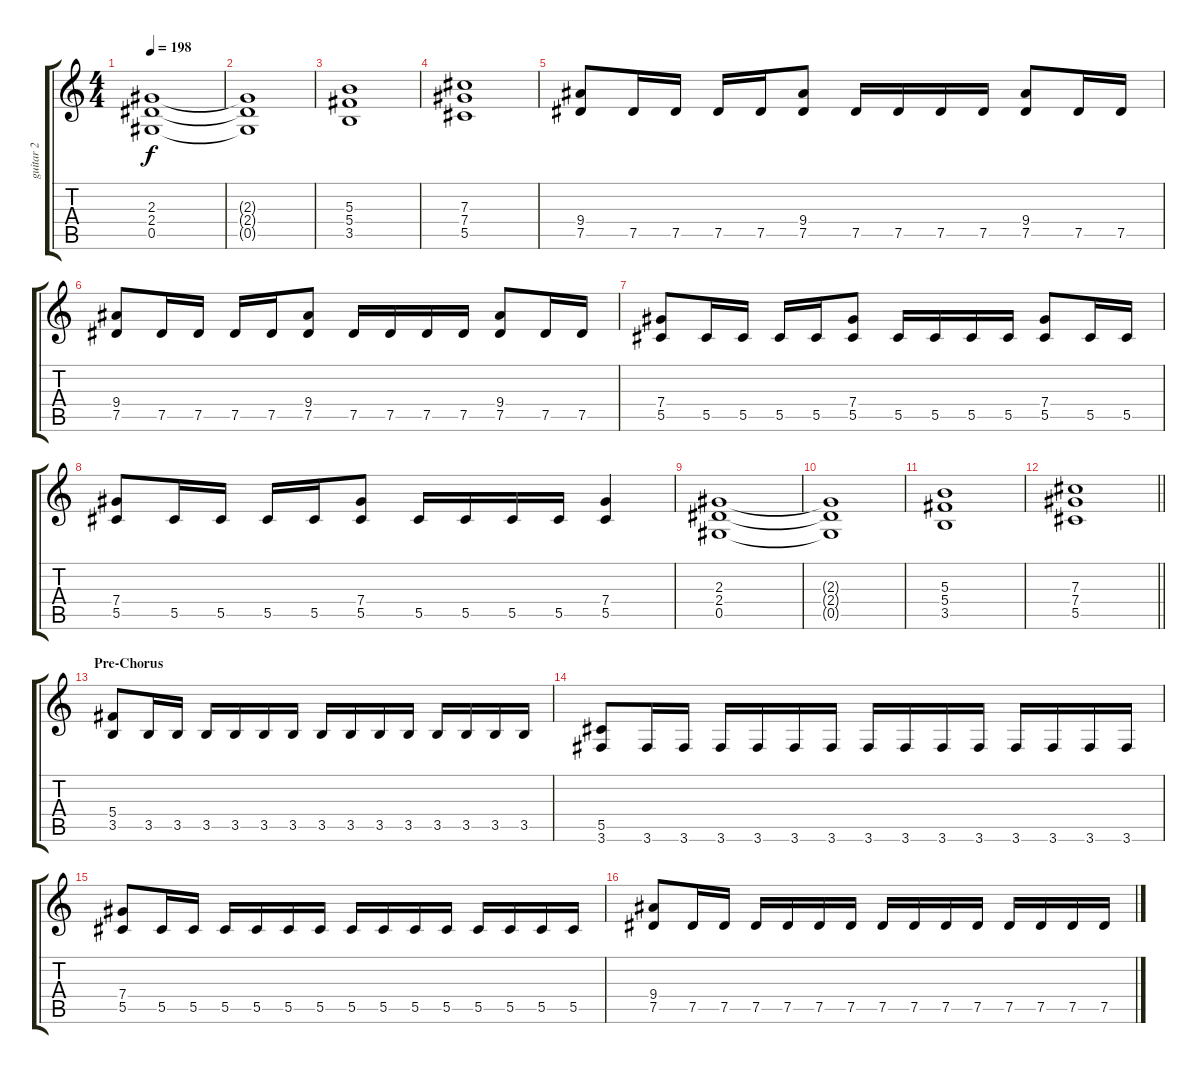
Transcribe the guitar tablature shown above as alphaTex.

\track ("guitar 2" "guitar 2") {instrument distortionguitar}
\staff {score tabs}
\tuning (Eb4 Bb3 Gb3 Db3 Ab2 Eb2) {hide}
\ts (4 4)
\tempo 198
\clef g2
\ks c
(2.3 2.4 0.5).1{dy f} |
(2.3{t} 2.4{t} 0.5{t}).1 |
(5.3 5.4 3.5).1 |
(7.3 7.4 5.5).1 |
(9.4 7.5).8 7.5.16 7.5.16 7.5.16 7.5.16 (9.4 7.5).8 7.5.16 7.5.16 7.5.16 7.5.16 (9.4 7.5).8 7.5.16 7.5.16 |
(9.4 7.5).8 7.5.16 7.5.16 7.5.16 7.5.16 (9.4 7.5).8 7.5.16 7.5.16 7.5.16 7.5.16 (9.4 7.5).8 7.5.16 7.5.16 |
(7.4 5.5).8 5.5.16 5.5.16 5.5.16 5.5.16 (7.4 5.5).8 5.5.16 5.5.16 5.5.16 5.5.16 (7.4 5.5).8 5.5.16 5.5.16 |
(7.4 5.5).8 5.5.16 5.5.16 5.5.16 5.5.16 (7.4 5.5).8 5.5.16 5.5.16 5.5.16 5.5.16 (7.4 5.5).4 |
(2.3 2.4 0.5).1 |
(2.3{t} 2.4{t} 0.5{t}).1 |
(5.3 5.4 3.5).1 |
\barLineRight lightlight
(7.3 7.4 5.5).1 |
\section ("" "Pre-Chorus")
(5.4 3.5).8 3.5.16 3.5.16 3.5.16 3.5.16 3.5.16 3.5.16 3.5.16 3.5.16 3.5.16 3.5.16 3.5.16 3.5.16 3.5.16 3.5.16 |
(5.5 3.6).8 3.6.16 3.6.16 3.6.16 3.6.16 3.6.16 3.6.16 3.6.16 3.6.16 3.6.16 3.6.16 3.6.16 3.6.16 3.6.16 3.6.16 |
(7.4 5.5).8 5.5.16 5.5.16 5.5.16 5.5.16 5.5.16 5.5.16 5.5.16 5.5.16 5.5.16 5.5.16 5.5.16 5.5.16 5.5.16 5.5.16 |
(9.4 7.5).8 7.5.16 7.5.16 7.5.16 7.5.16 7.5.16 7.5.16 7.5.16 7.5.16 7.5.16 7.5.16 7.5.16 7.5.16 7.5.16 7.5.16
